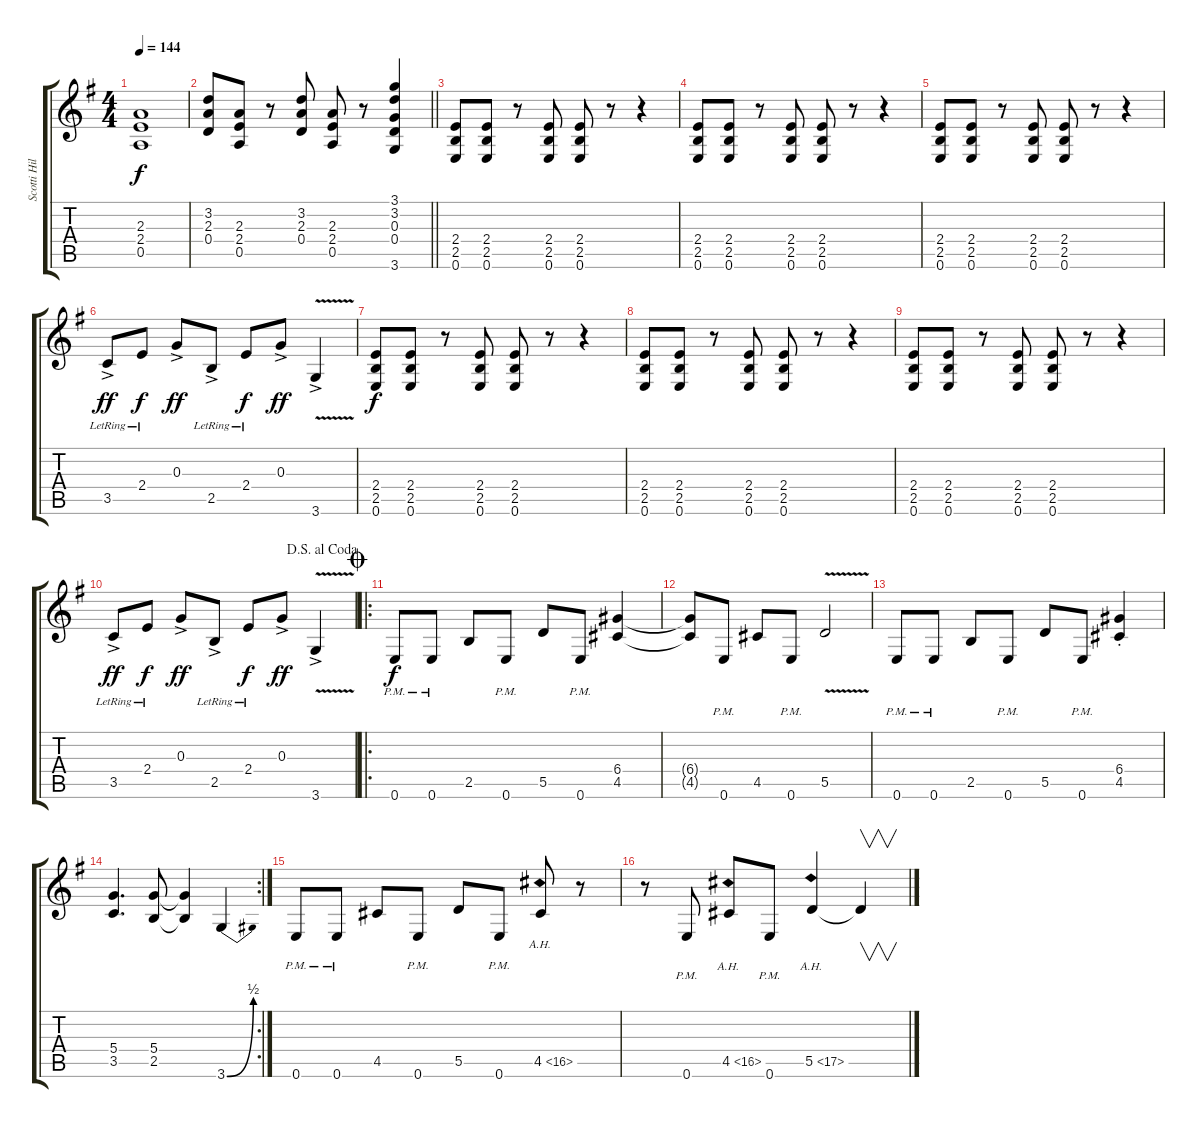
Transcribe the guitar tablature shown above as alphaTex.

\track ("Scotti Hill - Rhytm" "Scotti Hil") {instrument overdrivenguitar}
\staff {score tabs}
\tuning (E4 B3 G3 D3 A2 E2) {hide}
\ts (4 4)
\tempo 144
\clef g2
\ks g
(2.3 2.4 0.5).1{dy f} |
\barLineRight lightlight
(3.2 2.3 0.4).8 (2.3 2.4 0.5).8 r.8 (3.2 2.3 0.4).8 (2.3 2.4 0.5).8 r.8 (3.1 3.2 0.3 0.4 3.6).4 |
(2.4 2.5 0.6).8 (2.4 2.5 0.6).8 r.8 (2.4 2.5 0.6).8 (2.4 2.5 0.6).8 r.8 r.4 |
(2.4 2.5 0.6).8 (2.4 2.5 0.6).8 r.8 (2.4 2.5 0.6).8 (2.4 2.5 0.6).8 r.8 r.4 |
(2.4 2.5 0.6).8 (2.4 2.5 0.6).8 r.8 (2.4 2.5 0.6).8 (2.4 2.5 0.6).8 r.8 r.4 |
3.5{ac lr}.8{dy ff} 2.4{lr}.8{dy f} 0.3{ac}.8{dy ff} 2.5{ac lr}.8 2.4{lr}.8{dy f} 0.3{ac}.8{dy ff} 3.6{v ac}.4 |
(2.4 2.5 0.6).8{dy f} (2.4 2.5 0.6).8 r.8 (2.4 2.5 0.6).8 (2.4 2.5 0.6).8 r.8 r.4 |
(2.4 2.5 0.6).8 (2.4 2.5 0.6).8 r.8 (2.4 2.5 0.6).8 (2.4 2.5 0.6).8 r.8 r.4 |
(2.4 2.5 0.6).8 (2.4 2.5 0.6).8 r.8 (2.4 2.5 0.6).8 (2.4 2.5 0.6).8 r.8 r.4 |
\jump dalsegnoalcoda
3.5{ac lr}.8{dy ff} 2.4{lr}.8{dy f} 0.3{ac}.8{dy ff} 2.5{ac lr}.8 2.4{lr}.8{dy f} 0.3{ac}.8{dy ff} 3.6{v ac}.4 |
\ro
\jump coda
0.6{pm}.8{dy f} 0.6{pm}.8 2.5.8 0.6{pm}.8 5.5.8 0.6{pm}.8 (6.4 4.5).4 |
(6.4{t} 4.5{t}).8 0.6{pm}.8 4.5.8 0.6{pm}.8 5.5{v}.2 |
0.6{pm}.8 0.6{pm}.8 2.5.8 0.6{pm}.8 5.5.8 0.6{pm}.8 (6.4{st} 4.5{st}).4 |
\rc 2
(5.4 3.5).4{d} (5.4 2.5).8 (5.4{t} 2.5{t}).4 3.6{be (bend 0 0 60 2)}.4 |
0.6{pm}.8 0.6{pm}.8 4.5.8 0.6{pm}.8 5.5.8 0.6{pm}.8 4.5{ah 12}.8 r.8 |
r.8 0.6{pm}.8 4.5{ah 12}.8 0.6{pm}.8 5.5{ah 12}.4 5.5{t}.4{v}
